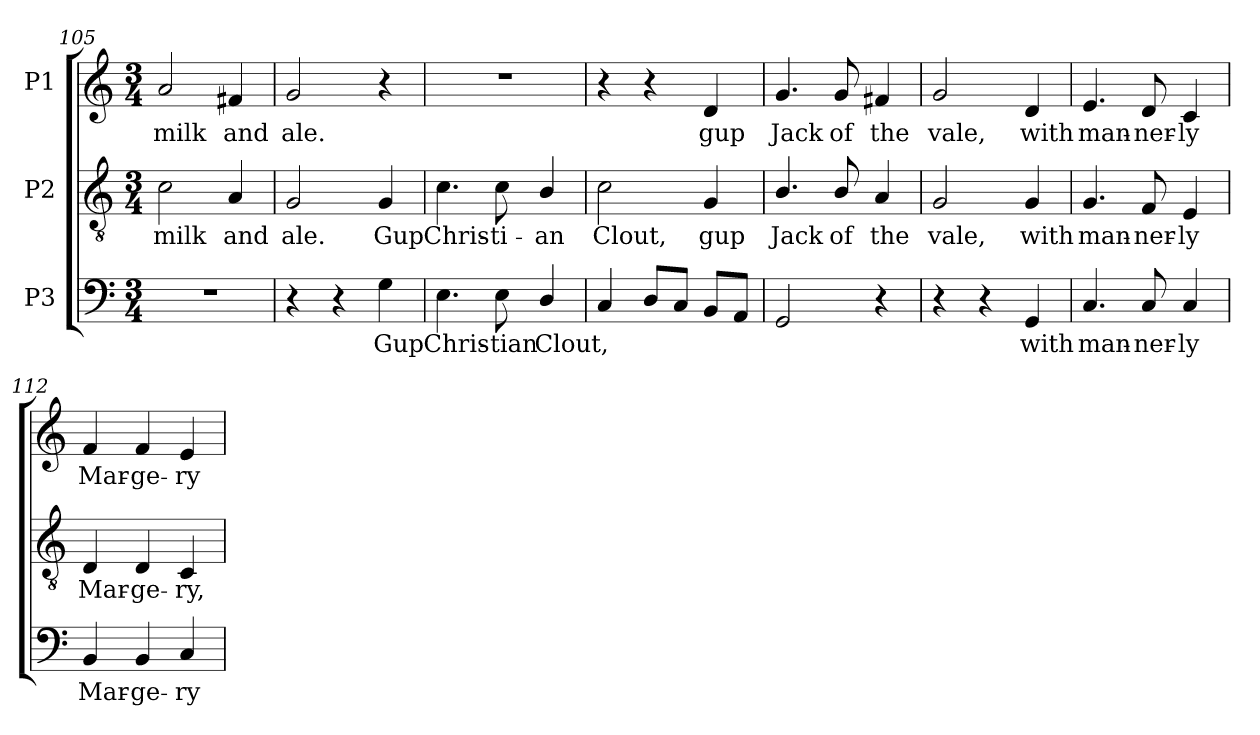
**kern	**text	**kern	**text	**kern	**text
*part3	*part3	*part2	*part2	*part1	*part1
*staff3	*staff3	*staff2	*staff2	*staff1	*staff1
*I"P3	*	*I"P2	*	*I"P1	*
*clefF4	*	*clefGv2	*	*clefG2	*
*	*	*ITrd7c12	*	*	*
*k[]	*	*k[]	*	*k[]	*
*C:	*	*C:	*	*C:	*
*M3/4	*	*M3/4	*	*M3/4	*
=105	=105	=105	=105	=105	=105
!LO:N:vis=1	!	!	!	!	!
!	!	!	!LO:LY:b:color=#000000	!	!
!	!	!	!	!	!LO:LY:b:color=#000000
2.r	.	2Ci\	milk	2ai/	milk
!	!	!	!LO:LY:b:color=#000000	!	!
!	!	!	!	!	!LO:LY:b:color=#000000
.	.	4AAi/	and	4f#Xi/	and
=106	=106	=106	=106	=106	=106
!	!	!	!LO:LY:b:color=#000000	!	!
!	!	!	!	!	!LO:LY:b:color=#000000
4r	.	2GGi/	ale.	2gi/	ale.
4r	.	.	.	.	.
!	!LO:LY:b:color=#000000	!	!	!	!
!	!	!	!LO:LY:b:color=#000000	!	!
4Gi\	Gup	4GGi/	Gup	4r	.
=107	=107	=107	=107	=107	=107
!	!LO:LY:b:color=#000000	!	!	!	!
!	!	!	!LO:LY:b:color=#000000	!LO:N:vis=1	!
4.Ei\	Chris-	4.Ci\	Chris-	2.r	.
!	!LO:LY:b:color=#000000	!	!	!	!
!	!	!	!LO:LY:b:color=#000000	!	!
8Ei\	-tian	8Ci\	-ti-	.	.
!	!LO:LY:b:color=#000000	!	!	!	!
!	!	!	!LO:LY:b:color=#000000	!	!
4Di/	Clout,	4BBi/	-an	.	.
=108	=108	=108	=108	=108	=108
!	!	!	!LO:LY:b:color=#000000	!	!
4Ci/	.	2Ci\	Clout,	4r	.
8Di/L	.	.	.	4r	.
8Ci/J	.	.	.	.	.
!	!	!	!LO:LY:b:color=#000000	!	!
!	!	!	!	!	!LO:LY:b:color=#000000
8BBi/L	.	4GGi/	gup	4di/	gup
8AAi/J	.	.	.	.	.
=109	=109	=109	=109	=109	=109
!	!	!	!LO:LY:b:color=#000000	!	!
!	!	!	!	!	!LO:LY:b:color=#000000
2GGi/	.	4.BBi/	Jack	4.gi/	Jack
!	!	!	!LO:LY:b:color=#000000	!	!
!	!	!	!	!	!LO:LY:b:color=#000000
.	.	8BBi/	of	8gi/	of
!	!	!	!LO:LY:b:color=#000000	!	!
!	!	!	!	!	!LO:LY:b:color=#000000
4r	.	4AAi/	the	4f#Xi/	the
=110	=110	=110	=110	=110	=110
!	!	!	!LO:LY:b:color=#000000	!	!
!	!	!	!	!	!LO:LY:b:color=#000000
4r	.	2GGi/	vale,	2gi/	vale,
4r	.	.	.	.	.
!	!LO:LY:b:color=#000000	!	!	!	!
!	!	!	!LO:LY:b:color=#000000	!	!
!	!	!	!	!	!LO:LY:b:color=#000000
4GGi/	with	4GGi/	with	4di/	with
!!LO:PB:g=z
=111	=111	=111	=111	=111	=111
!	!LO:LY:b:color=#000000	!	!	!	!
!	!	!	!LO:LY:b:color=#000000	!	!
!	!	!	!	!	!LO:LY:b:color=#000000
4.Ci/	man-	4.GGi/	man-	4.ei/	man-
!	!LO:LY:b:color=#000000	!	!	!	!
!	!	!	!LO:LY:b:color=#000000	!	!
!	!	!	!	!	!LO:LY:b:color=#000000
8Ci/	-ner-	8FFi/	-ner-	8di/	-ner-
!	!LO:LY:b:color=#000000	!	!	!	!
!	!	!	!LO:LY:b:color=#000000	!	!
!	!	!	!	!	!LO:LY:b:color=#000000
4Ci/	-ly	4EEi/	-ly	4ci/	-ly
=112	=112	=112	=112	=112	=112
!	!LO:LY:b:color=#000000	!	!	!	!
!	!	!	!LO:LY:b:color=#000000	!	!
!	!	!	!	!	!LO:LY:b:color=#000000
4BBi/	Mar-	4DDi/	Mar-	4fi/	Mar-
!	!LO:LY:b:color=#000000	!	!	!	!
!	!	!	!LO:LY:b:color=#000000	!	!
!	!	!	!	!	!LO:LY:b:color=#000000
4BBi/	-ge-	4DDi/	-ge-	4fi/	-ge-
!	!LO:LY:b:color=#000000	!	!	!	!
!	!	!	!LO:LY:b:color=#000000	!	!
!	!	!	!	!	!LO:LY:b:color=#000000
4Ci/	-ry	4CCi/	-ry,	4ei/	-ry
=	=	=	=	=	=
*-	*-	*-	*-	*-	*-
